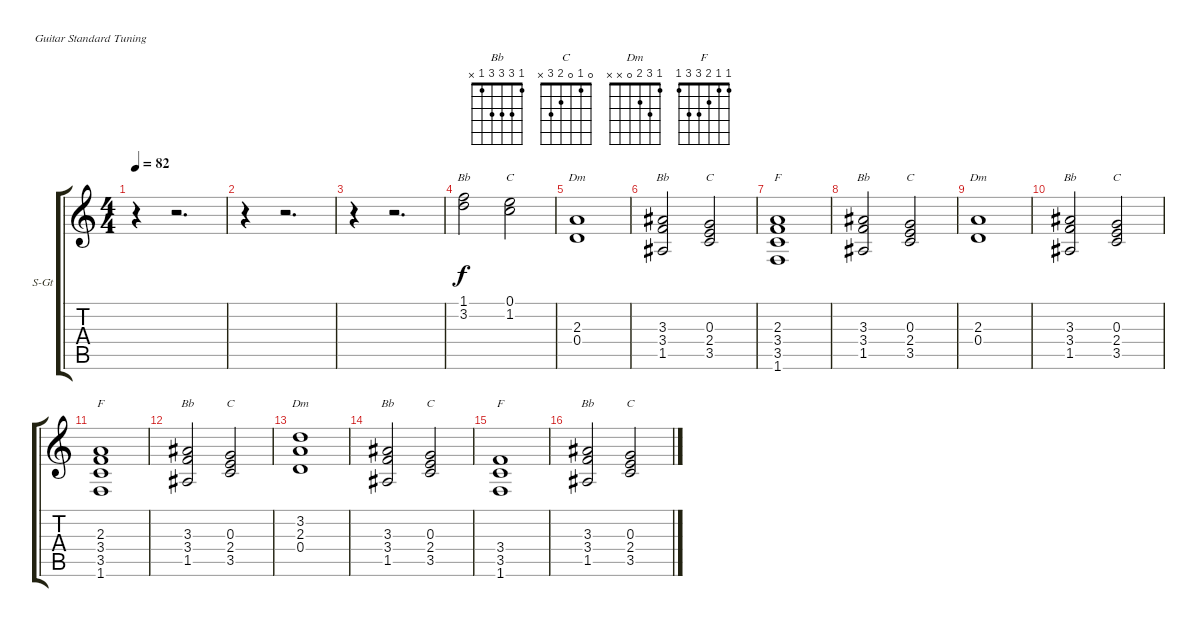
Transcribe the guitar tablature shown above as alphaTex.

\bracketExtendMode groupsimilarinstruments
\firstSystemTrackNameOrientation horizontal
\otherSystemsTrackNameOrientation horizontal
\track ("键盘" "S-Gt") {instrument stringensemble1}
\staff {score tabs}
\tuning (E4 B3 G3 D3 A2 E2)
\displaytranspose 12
\chord ("Bb" 1 3 3 3 1 x)
\chord ("C" 0 1 0 2 3 x)
\chord ("Dm" 1 3 2 0 x x)
\chord ("F" 1 1 2 3 3 1)
\ts (4 4)
\tempo 82
\clef g2
\ks c
r.4{dy mf} r.2{d} |
r.4 r.2{d} |
r.4 r.2{d} |
(1.1 3.2).2{ch "Bb" dy f} (0.1 1.2).2{ch "C"} |
(2.3 0.4).1{ch "Dm"} |
(3.3 3.4 1.5).2{ch "Bb"} (0.3 2.4 3.5).2{ch "C"} |
(2.3 3.4 3.5 1.6).1{ch "F"} |
(3.3 3.4 1.5).2{ch "Bb"} (0.3 2.4 3.5).2{ch "C"} |
(2.3 0.4).1{ch "Dm"} |
(3.3 3.4 1.5).2{ch "Bb"} (0.3 2.4 3.5).2{ch "C"} |
(2.3 3.4 3.5 1.6).1{ch "F"} |
(3.3 3.4 1.5).2{ch "Bb"} (0.3 2.4 3.5).2{ch "C"} |
(3.2 2.3 0.4).1{ch "Dm"} |
(3.3 3.4 1.5).2{ch "Bb"} (0.3 2.4 3.5).2{ch "C"} |
(3.4 3.5 1.6).1{ch "F"} |
(3.3 3.4 1.5).2{ch "Bb"} (0.3 2.4 3.5).2{ch "C"}
